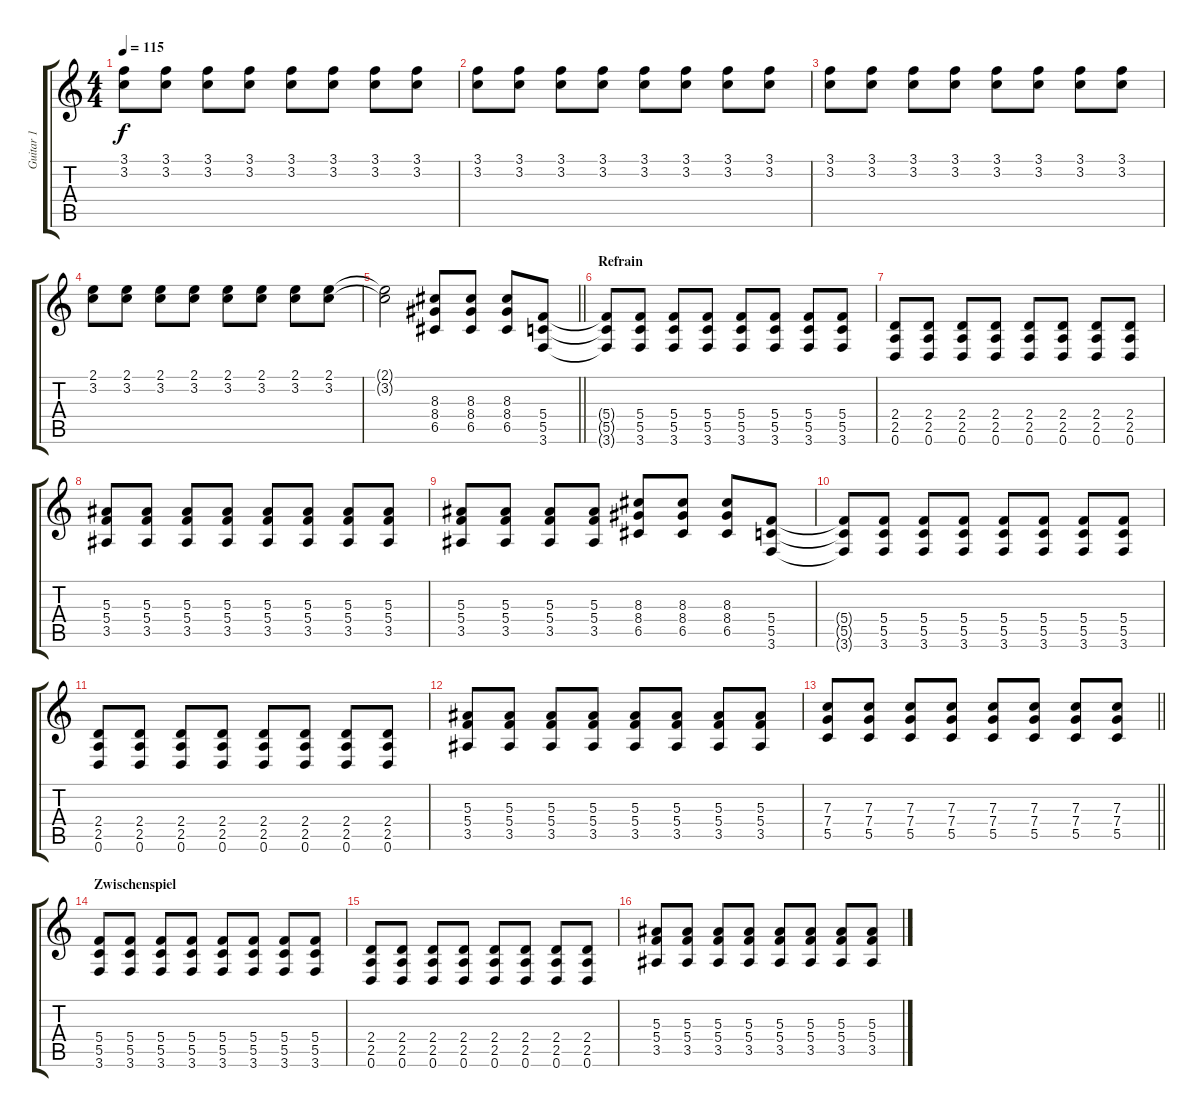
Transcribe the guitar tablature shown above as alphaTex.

\track ("Guitar 1" "Guitar 1") {instrument overdrivenguitar}
\staff {score tabs}
\tuning (D4 A3 F3 C3 G2 D2) {hide}
\ts (4 4)
\tempo 115
\clef g2
\ks c
(3.1 3.2).8{dy f} (3.1 3.2).8 (3.1 3.2).8 (3.1 3.2).8 (3.1 3.2).8 (3.1 3.2).8 (3.1 3.2).8 (3.1 3.2).8 |
(3.1 3.2).8 (3.1 3.2).8 (3.1 3.2).8 (3.1 3.2).8 (3.1 3.2).8 (3.1 3.2).8 (3.1 3.2).8 (3.1 3.2).8 |
(3.1 3.2).8 (3.1 3.2).8 (3.1 3.2).8 (3.1 3.2).8 (3.1 3.2).8 (3.1 3.2).8 (3.1 3.2).8 (3.1 3.2).8 |
(2.1 3.2).8 (2.1 3.2).8 (2.1 3.2).8 (2.1 3.2).8 (2.1 3.2).8 (2.1 3.2).8 (2.1 3.2).8 (2.1 3.2).8 |
\barLineRight lightlight
(2.1{t} 3.2{t}).2 (8.3 8.4 6.5).8{instrument overdrivenguitar} (8.3 8.4 6.5).8 (8.3 8.4 6.5).8 (5.4 5.5 3.6).8 |
\section ("" "Refrain")
(5.4{t} 5.5{t} 3.6{t}).8 (5.4 5.5 3.6).8 (5.4 5.5 3.6).8 (5.4 5.5 3.6).8 (5.4 5.5 3.6).8 (5.4 5.5 3.6).8 (5.4 5.5 3.6).8 (5.4 5.5 3.6).8 |
(2.4 2.5 0.6).8 (2.4 2.5 0.6).8 (2.4 2.5 0.6).8 (2.4 2.5 0.6).8 (2.4 2.5 0.6).8 (2.4 2.5 0.6).8 (2.4 2.5 0.6).8 (2.4 2.5 0.6).8 |
(5.3 5.4 3.5).8 (5.3 5.4 3.5).8 (5.3 5.4 3.5).8 (5.3 5.4 3.5).8 (5.3 5.4 3.5).8 (5.3 5.4 3.5).8 (5.3 5.4 3.5).8 (5.3 5.4 3.5).8 |
(5.3 5.4 3.5).8 (5.3 5.4 3.5).8 (5.3 5.4 3.5).8 (5.3 5.4 3.5).8 (8.3 8.4 6.5).8 (8.3 8.4 6.5).8 (8.3 8.4 6.5).8 (5.4 5.5 3.6).8 |
(5.4{t} 5.5{t} 3.6{t}).8 (5.4 5.5 3.6).8 (5.4 5.5 3.6).8 (5.4 5.5 3.6).8 (5.4 5.5 3.6).8 (5.4 5.5 3.6).8 (5.4 5.5 3.6).8 (5.4 5.5 3.6).8 |
(2.4 2.5 0.6).8 (2.4 2.5 0.6).8 (2.4 2.5 0.6).8 (2.4 2.5 0.6).8 (2.4 2.5 0.6).8 (2.4 2.5 0.6).8 (2.4 2.5 0.6).8 (2.4 2.5 0.6).8 |
(5.3 5.4 3.5).8 (5.3 5.4 3.5).8 (5.3 5.4 3.5).8 (5.3 5.4 3.5).8 (5.3 5.4 3.5).8 (5.3 5.4 3.5).8 (5.3 5.4 3.5).8 (5.3 5.4 3.5).8 |
\barLineRight lightlight
(7.3 7.4 5.5).8 (7.3 7.4 5.5).8 (7.3 7.4 5.5).8 (7.3 7.4 5.5).8 (7.3 7.4 5.5).8 (7.3 7.4 5.5).8 (7.3 7.4 5.5).8 (7.3 7.4 5.5).8 |
\section ("" "Zwischenspiel")
(5.4 5.5 3.6).8 (5.4 5.5 3.6).8 (5.4 5.5 3.6).8 (5.4 5.5 3.6).8 (5.4 5.5 3.6).8 (5.4 5.5 3.6).8 (5.4 5.5 3.6).8 (5.4 5.5 3.6).8 |
(2.4 2.5 0.6).8 (2.4 2.5 0.6).8 (2.4 2.5 0.6).8 (2.4 2.5 0.6).8 (2.4 2.5 0.6).8 (2.4 2.5 0.6).8 (2.4 2.5 0.6).8 (2.4 2.5 0.6).8 |
(5.3 5.4 3.5).8 (5.3 5.4 3.5).8 (5.3 5.4 3.5).8 (5.3 5.4 3.5).8 (5.3 5.4 3.5).8 (5.3 5.4 3.5).8 (5.3 5.4 3.5).8 (5.3 5.4 3.5).8
